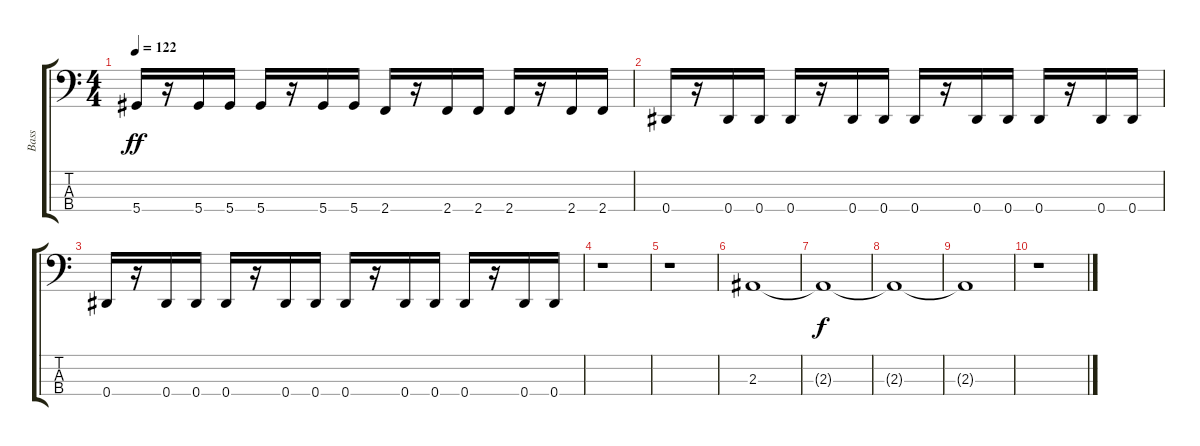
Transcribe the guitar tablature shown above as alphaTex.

\track ("Bass" "Bass") {instrument electricbassfinger}
\staff {score tabs}
\tuning (Gb2 Db2 Ab1 Eb1) {hide}
\ts (4 4)
\tempo 122
\clef f4
\ks c
5.4.16{dy ff} r.16 5.4.16 5.4.16 5.4.16 r.16 5.4.16 5.4.16 2.4.16 r.16 2.4.16 2.4.16 2.4.16 r.16 2.4.16 2.4.16 |
0.4.16 r.16 0.4.16 0.4.16 0.4.16 r.16 0.4.16 0.4.16 0.4.16 r.16 0.4.16 0.4.16 0.4.16 r.16 0.4.16 0.4.16 |
0.4.16 r.16 0.4.16 0.4.16 0.4.16 r.16 0.4.16 0.4.16 0.4.16 r.16 0.4.16 0.4.16 0.4.16 r.16 0.4.16 0.4.16 |
r.1 |
r.1 |
2.3.1 |
2.3{t}.1{dy f} |
2.3{t}.1 |
2.3{t}.1 |
r.1
